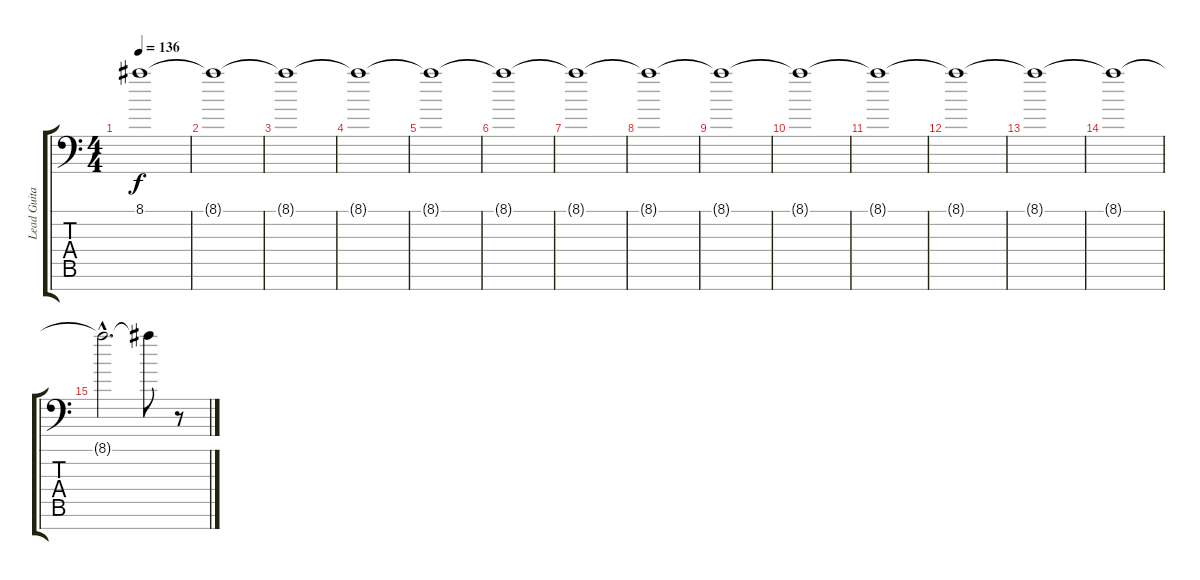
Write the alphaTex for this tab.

\track ("Lead Guitar II" "Lead Guita") {instrument distortionguitar}
\staff {score tabs}
\tuning (D4 A3 F3 C3 G2 D2 A1) {hide}
\ts (4 4)
\tempo 136
\clef f4
\ks c
8.1.1{dy f} |
8.1{t}.1 |
8.1{t}.1 |
8.1{t}.1 |
8.1{t}.1 |
8.1{t}.1 |
8.1{t}.1 |
8.1{t}.1 |
8.1{t}.1 |
8.1{t}.1 |
8.1{t}.1 |
8.1{t}.1 |
8.1{t}.1 |
8.1{t}.1 |
8.1{hac t}.2{d} 8.1{t}.8 r.8
